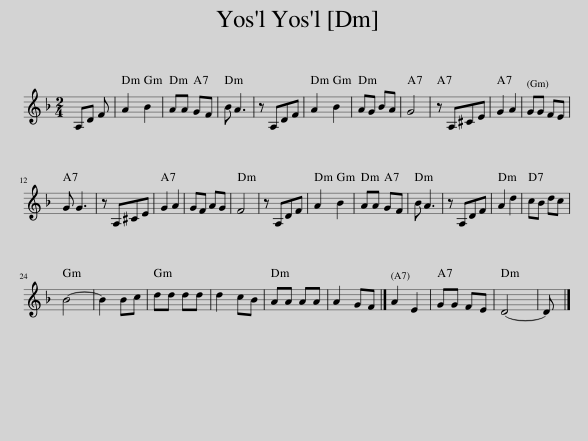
X:1
L:1/8
M:2/4
I:linebreak $
K:Dmin
V:1 treble
V:1
 A,D F | A2 B2 | AA GF | B A3 | z A,DF | %5
 A2 B2 | AG BA | G4 | z A,^CE | G2 A2 | %10
 GG FE |$ G G3 | z A,^CE | G2 A2 | GF AG | %15
 F4 | z A,DF | A2 B2 | AA GF | B A3 | %20
 z A,DF | A2 d2 | cB dc |$ B4- | B2 Bc | %25
 dd dd | d2 cB | AA AA | A2 GF |] A2 E2 | %30
 GG FE | D4- | D |] %33
